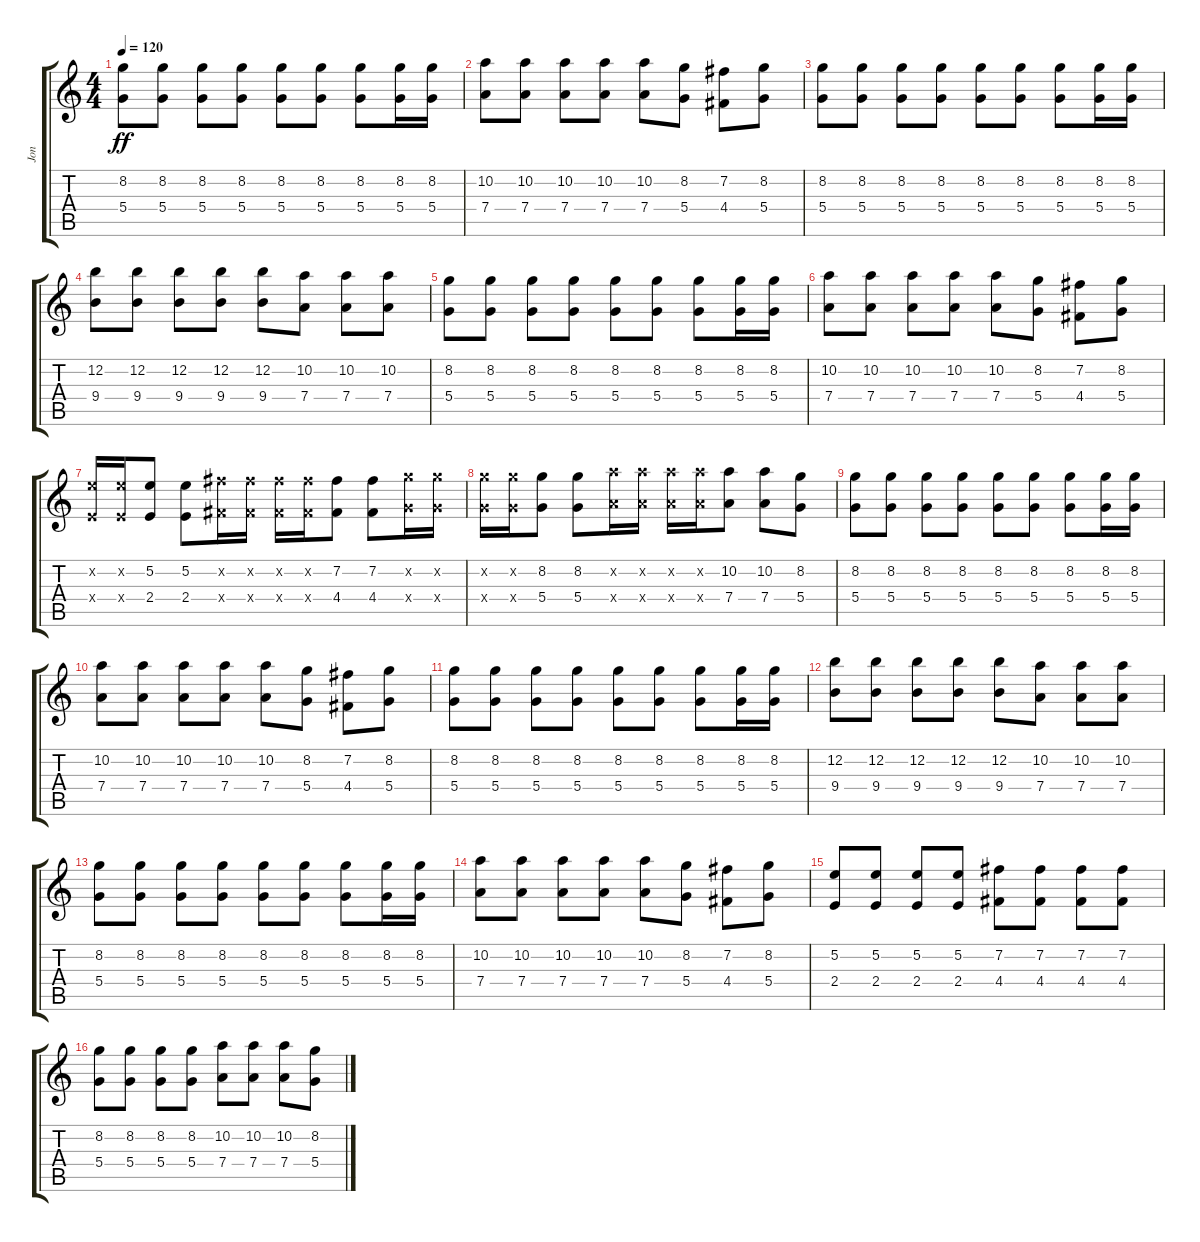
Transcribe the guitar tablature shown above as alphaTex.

\track ("Jon" "Jon") {instrument overdrivenguitar}
\staff {score tabs}
\tuning (E4 B3 G3 D3 A2 E2) {hide}
\ts (4 4)
\tempo 120
\clef g2
\ks c
(8.2 5.4).8{dy ff} (8.2 5.4).8 (8.2 5.4).8 (8.2 5.4).8 (8.2 5.4).8 (8.2 5.4).8 (8.2 5.4).8 (8.2 5.4).16 (8.2 5.4).16 |
(10.2 7.4).8 (10.2 7.4).8 (10.2 7.4).8 (10.2 7.4).8 (10.2 7.4).8 (8.2 5.4).8 (7.2 4.4).8 (8.2 5.4).8 |
(8.2 5.4).8 (8.2 5.4).8 (8.2 5.4).8 (8.2 5.4).8 (8.2 5.4).8 (8.2 5.4).8 (8.2 5.4).8 (8.2 5.4).16 (8.2 5.4).16 |
(12.2 9.4).8 (12.2 9.4).8 (12.2 9.4).8 (12.2 9.4).8 (12.2 9.4).8 (10.2 7.4).8 (10.2 7.4).8 (10.2 7.4).8 |
(8.2 5.4).8 (8.2 5.4).8 (8.2 5.4).8 (8.2 5.4).8 (8.2 5.4).8 (8.2 5.4).8 (8.2 5.4).8 (8.2 5.4).16 (8.2 5.4).16 |
(10.2 7.4).8 (10.2 7.4).8 (10.2 7.4).8 (10.2 7.4).8 (10.2 7.4).8 (8.2 5.4).8 (7.2 4.4).8 (8.2 5.4).8 |
(5.2{x} 2.4{x}).16 (5.2{x} 2.4{x}).16 (5.2 2.4).8 (5.2 2.4).8 (7.2{x} 4.4{x}).16 (7.2{x} 4.4{x}).16 (7.2{x} 4.4{x}).16 (7.2{x} 4.4{x}).16 (7.2 4.4).8 (7.2 4.4).8 (8.2{x} 5.4{x}).16 (8.2{x} 5.4{x}).16 |
(8.2{x} 5.4{x}).16 (8.2{x} 5.4{x}).16 (8.2 5.4).8 (8.2 5.4).8 (10.2{x} 7.4{x}).16 (10.2{x} 7.4{x}).16 (10.2{x} 7.4{x}).16 (10.2{x} 7.4{x}).16 (10.2 7.4).8 (10.2 7.4).8 (8.2 5.4).8 |
(8.2 5.4).8 (8.2 5.4).8 (8.2 5.4).8 (8.2 5.4).8 (8.2 5.4).8 (8.2 5.4).8 (8.2 5.4).8 (8.2 5.4).16 (8.2 5.4).16 |
(10.2 7.4).8 (10.2 7.4).8 (10.2 7.4).8 (10.2 7.4).8 (10.2 7.4).8 (8.2 5.4).8 (7.2 4.4).8 (8.2 5.4).8 |
(8.2 5.4).8 (8.2 5.4).8 (8.2 5.4).8 (8.2 5.4).8 (8.2 5.4).8 (8.2 5.4).8 (8.2 5.4).8 (8.2 5.4).16 (8.2 5.4).16 |
(12.2 9.4).8 (12.2 9.4).8 (12.2 9.4).8 (12.2 9.4).8 (12.2 9.4).8 (10.2 7.4).8 (10.2 7.4).8 (10.2 7.4).8 |
(8.2 5.4).8 (8.2 5.4).8 (8.2 5.4).8 (8.2 5.4).8 (8.2 5.4).8 (8.2 5.4).8 (8.2 5.4).8 (8.2 5.4).16 (8.2 5.4).16 |
(10.2 7.4).8 (10.2 7.4).8 (10.2 7.4).8 (10.2 7.4).8 (10.2 7.4).8 (8.2 5.4).8 (7.2 4.4).8 (8.2 5.4).8 |
(5.2 2.4).8 (5.2 2.4).8 (5.2 2.4).8 (5.2 2.4).8 (7.2 4.4).8 (7.2 4.4).8 (7.2 4.4).8 (7.2 4.4).8 |
(8.2 5.4).8 (8.2 5.4).8 (8.2 5.4).8 (8.2 5.4).8 (10.2 7.4).8 (10.2 7.4).8 (10.2 7.4).8 (8.2 5.4).8
